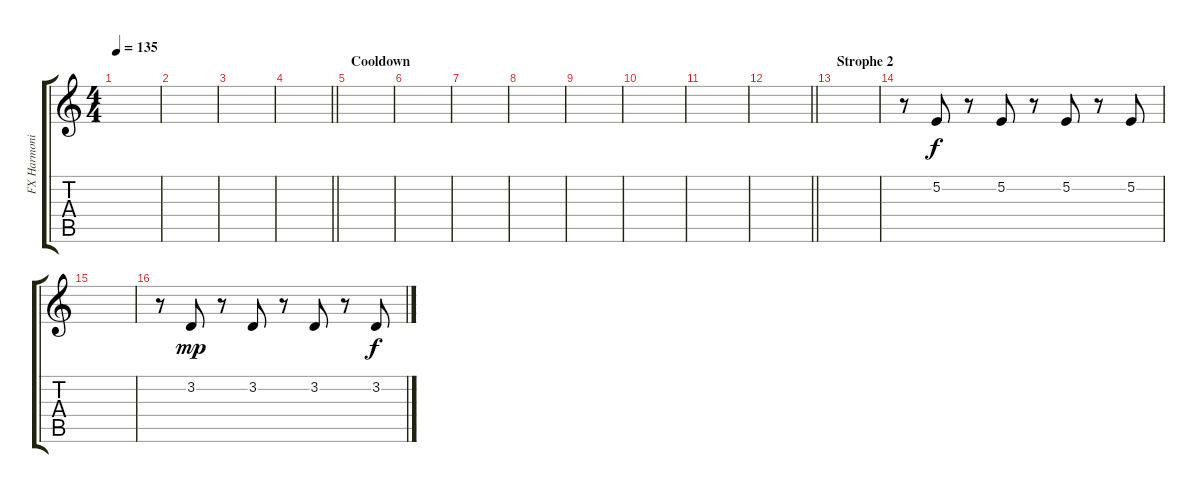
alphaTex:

\track ("FX Harmonics" "FX Harmoni") {instrument reedorgan}
\staff {score tabs}
\tuning (E4 B3 G3 D3 A2 D2) {hide}
\ts (4 4)
\tempo 135
\clef g2
\ks c
|
|
|
\barLineRight lightlight
|
\section ("" "Cooldown")
|
|
|
|
|
|
|
\barLineRight lightlight
|
\section ("" "Strophe 2")
|
r.8{instrument overdrivenguitar} 5.2.8 r.8 5.2.8 r.8 5.2.8 r.8 5.2.8 |
|
r.8{volume 8 instrument overdrivenguitar} 3.2.8{dy mp} r.8 3.2.8 r.8 3.2.8 r.8 3.2.8{dy f}
